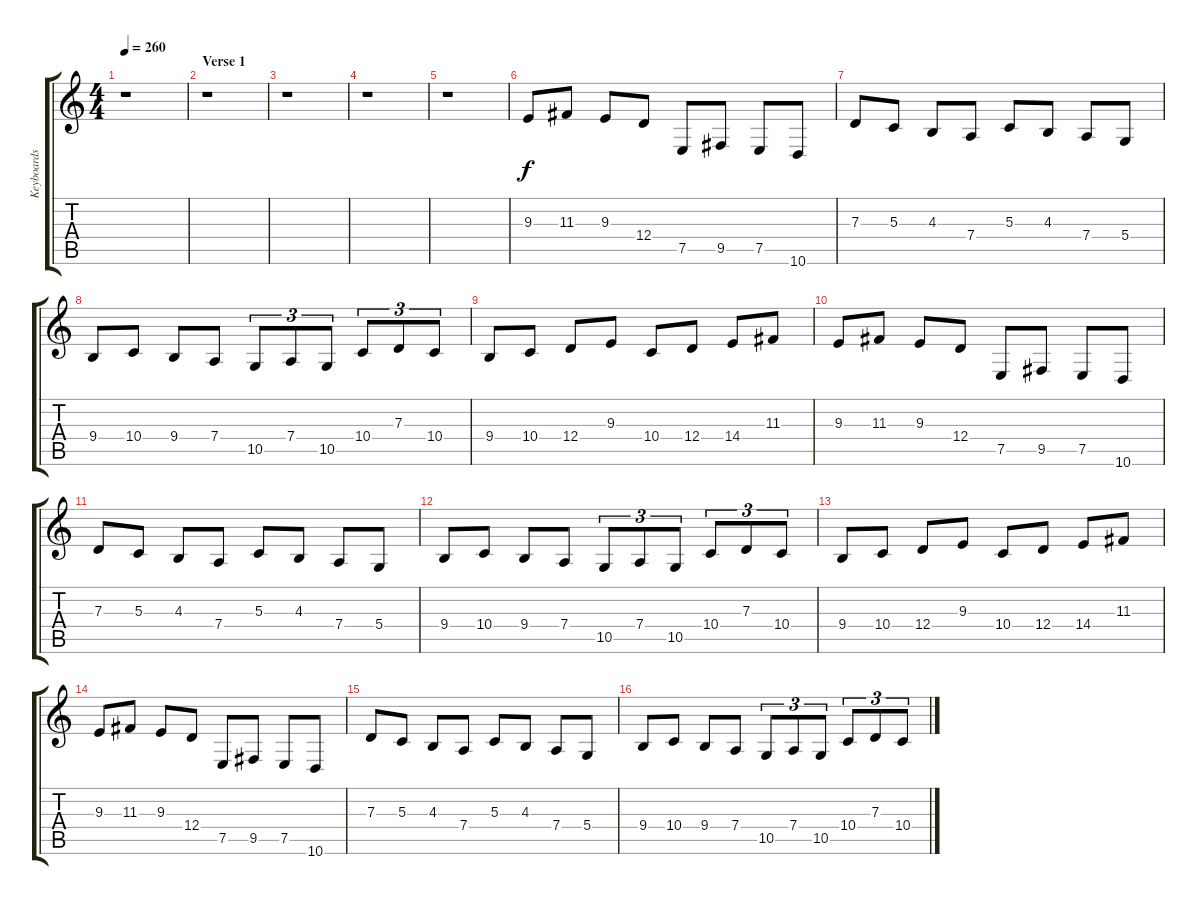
\track ("Keyboards" "Keyboards") {instrument harpsichord}
\staff {score tabs}
\tuning (E4 B3 G3 D3 A2 E2) {hide}
\ts (4 4)
\tempo 260
\clef g2
\ks c
r.1{dy f} |
\section ("" "Verse 1")
r.1 |
r.1 |
r.1 |
r.1 |
9.3.8 11.3.8 9.3.8 12.4.8 7.5.8 9.5.8 7.5.8 10.6.8 |
7.3.8 5.3.8 4.3.8 7.4.8 5.3.8 4.3.8 7.4.8 5.4.8 |
9.4.8 10.4.8 9.4.8 7.4.8 10.5.8{tu (3 2)} 7.4.8{tu (3 2)} 10.5.8{tu (3 2)} 10.4.8{tu (3 2)} 7.3.8{tu (3 2)} 10.4.8{tu (3 2)} |
9.4.8 10.4.8 12.4.8 9.3.8 10.4.8 12.4.8 14.4.8 11.3.8 |
9.3.8 11.3.8 9.3.8 12.4.8 7.5.8 9.5.8 7.5.8 10.6.8 |
7.3.8 5.3.8 4.3.8 7.4.8 5.3.8 4.3.8 7.4.8 5.4.8 |
9.4.8 10.4.8 9.4.8 7.4.8 10.5.8{tu (3 2)} 7.4.8{tu (3 2)} 10.5.8{tu (3 2)} 10.4.8{tu (3 2)} 7.3.8{tu (3 2)} 10.4.8{tu (3 2)} |
9.4.8 10.4.8 12.4.8 9.3.8 10.4.8 12.4.8 14.4.8 11.3.8 |
9.3.8 11.3.8 9.3.8 12.4.8 7.5.8 9.5.8 7.5.8 10.6.8 |
7.3.8 5.3.8 4.3.8 7.4.8 5.3.8 4.3.8 7.4.8 5.4.8 |
9.4.8 10.4.8 9.4.8 7.4.8 10.5.8{tu (3 2)} 7.4.8{tu (3 2)} 10.5.8{tu (3 2)} 10.4.8{tu (3 2)} 7.3.8{tu (3 2)} 10.4.8{tu (3 2)}
